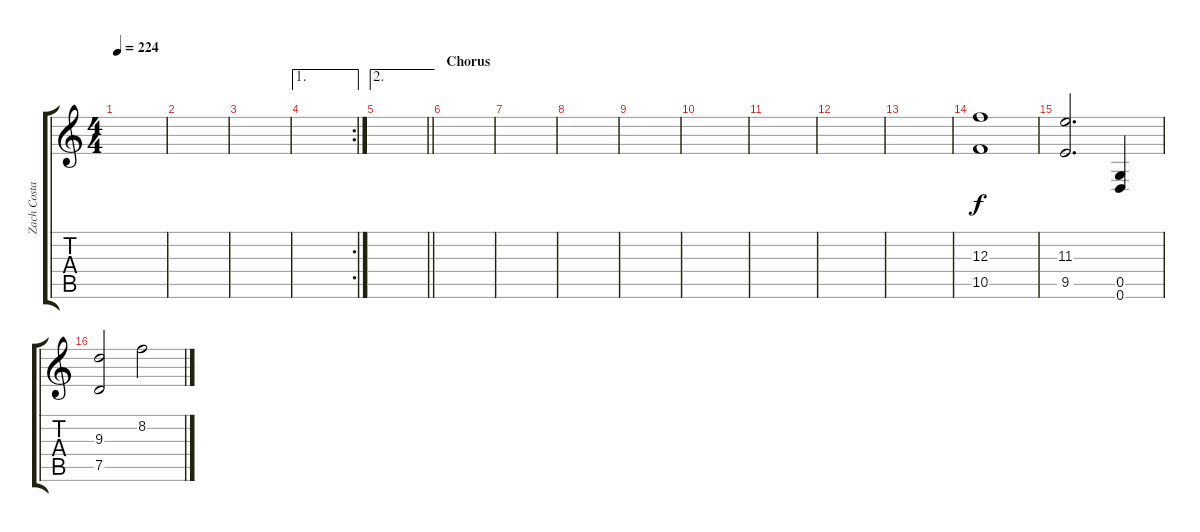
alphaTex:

\track ("Zach Costa" "Zach Costa") {instrument distortionguitar}
\staff {score tabs}
\tuning (D4 A3 F3 C3 G2 D2) {hide}
\ts (4 4)
\tempo 224
\clef g2
\ks c
|
|
|
\ae 1
\rc 2
|
\ae 2
\barLineRight lightlight
|
\section ("" "Chorus")
|
|
|
|
|
|
|
|
(12.3 10.5).1 |
(11.3 9.5).2{d} (0.5 0.6).4 |
(9.3 7.5).2 8.2.2
